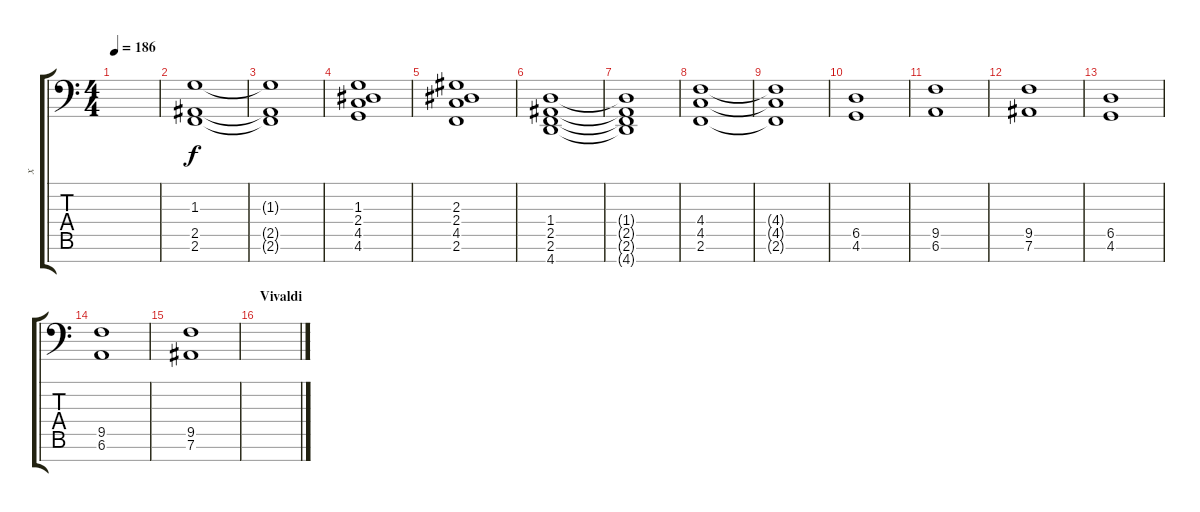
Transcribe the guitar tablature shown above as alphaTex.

\track ("x" "x") {instrument churchorgan}
\staff {score tabs}
\tuning (Eb4 Bb3 Gb3 Db3 Ab2 Eb2 Bb1) {hide}
\ts (4 4)
\tempo 186
\clef f4
\ks c
|
(1.3 2.5 2.6).1 |
(1.3{t} 2.5{t} 2.6{t}).1 |
(1.3 2.4 4.5 4.6).1 |
(2.3 2.4 4.5 2.6).1 |
(1.4 2.5 2.6 4.7).1 |
(1.4{t} 2.5{t} 2.6{t} 4.7{t}).1 |
(4.4 4.5 2.6).1 |
(4.4{t} 4.5{t} 2.6{t}).1 |
(6.5 4.6).1 |
(9.5 6.6).1 |
(9.5 7.6).1 |
(6.5 4.6).1 |
(9.5 6.6).1 |
(9.5 7.6).1 |
\section ("" "Vivaldi")
